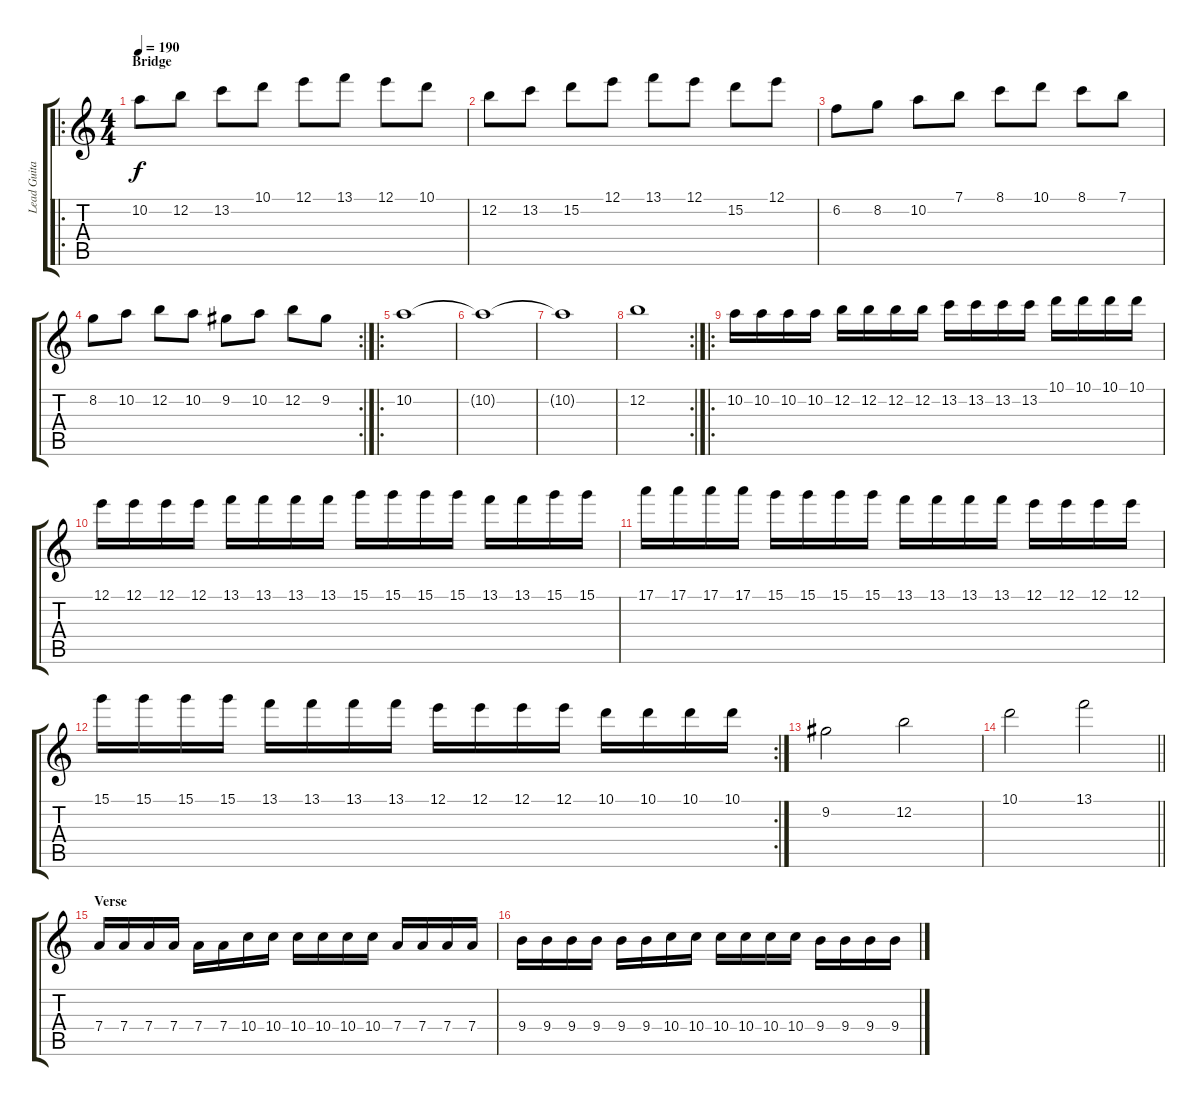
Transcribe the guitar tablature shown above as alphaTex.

\track ("Lead Guitar" "Lead Guita") {instrument distortionguitar}
\staff {score tabs}
\tuning (E4 B3 G3 D3 A2 E2) {hide}
\ro
\ts (4 4)
\section ("" "Bridge")
\tempo 190
\clef g2
\ks c
10.2.8{dy f} 12.2.8 13.2.8 10.1.8 12.1.8 13.1.8 12.1.8 10.1.8 |
12.2.8 13.2.8 15.2.8 12.1.8 13.1.8 12.1.8 15.2.8 12.1.8 |
6.2.8 8.2.8 10.2.8 7.1.8 8.1.8 10.1.8 8.1.8 7.1.8 |
\rc 2
8.2.8 10.2.8 12.2.8 10.2.8 9.2.8 10.2.8 12.2.8 9.2.8 |
\ro
10.2.1 |
10.2{t}.1 |
10.2{t}.1 |
\rc 2
12.2.1 |
\ro
10.2.16 10.2.16 10.2.16 10.2.16 12.2.16 12.2.16 12.2.16 12.2.16 13.2.16 13.2.16 13.2.16 13.2.16 10.1.16 10.1.16 10.1.16 10.1.16 |
12.1.16 12.1.16 12.1.16 12.1.16 13.1.16 13.1.16 13.1.16 13.1.16 15.1.16 15.1.16 15.1.16 15.1.16 13.1.16 13.1.16 15.1.16 15.1.16 |
17.1.16 17.1.16 17.1.16 17.1.16 15.1.16 15.1.16 15.1.16 15.1.16 13.1.16 13.1.16 13.1.16 13.1.16 12.1.16 12.1.16 12.1.16 12.1.16 |
\rc 2
15.1.16 15.1.16 15.1.16 15.1.16 13.1.16 13.1.16 13.1.16 13.1.16 12.1.16 12.1.16 12.1.16 12.1.16 10.1.16 10.1.16 10.1.16 10.1.16 |
9.2.2 12.2.2 |
\barLineRight lightlight
10.1.2 13.1.2 |
\section ("" "Verse")
7.4.16 7.4.16 7.4.16 7.4.16 7.4.16 7.4.16 10.4.16 10.4.16 10.4.16 10.4.16 10.4.16 10.4.16 7.4.16 7.4.16 7.4.16 7.4.16 |
9.4.16 9.4.16 9.4.16 9.4.16 9.4.16 9.4.16 10.4.16 10.4.16 10.4.16 10.4.16 10.4.16 10.4.16 9.4.16 9.4.16 9.4.16 9.4.16
